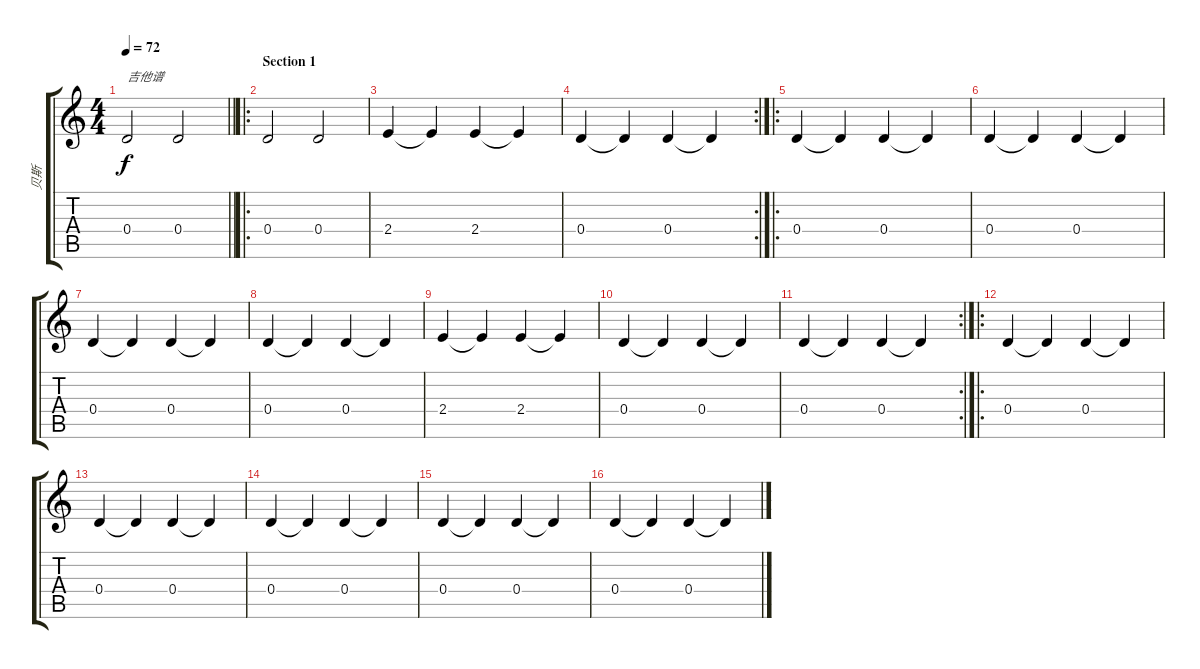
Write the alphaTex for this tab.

\track ("贝斯" "贝斯") {instrument electricbassfinger}
\staff {score tabs}
\tuning (E4 B3 G3 D3 A2 E2) {hide}
\ts (4 4)
\tempo 72
\clef g2
\barLineRight lightlight
\ks c
0.4.2{txt "吉他谱" dy f instrument electricbassfinger} 0.4.2 |
\ro
\section ("" "Section 1")
0.4.2 0.4.2 |
2.4.4 2.4{t}.4 2.4.4 2.4{t}.4 |
\rc 2
0.4.4 0.4{t}.4 0.4.4 0.4{t}.4 |
\ro
0.4.4 0.4{t}.4 0.4.4 0.4{t}.4 |
0.4.4 0.4{t}.4 0.4.4 0.4{t}.4 |
0.4.4 0.4{t}.4 0.4.4 0.4{t}.4 |
0.4.4 0.4{t}.4 0.4.4 0.4{t}.4 |
2.4.4 2.4{t}.4 2.4.4 2.4{t}.4 |
0.4.4 0.4{t}.4 0.4.4 0.4{t}.4 |
\rc 2
0.4.4 0.4{t}.4 0.4.4 0.4{t}.4 |
\ro
0.4.4 0.4{t}.4 0.4.4 0.4{t}.4 |
0.4.4 0.4{t}.4 0.4.4 0.4{t}.4 |
0.4.4 0.4{t}.4 0.4.4 0.4{t}.4 |
0.4.4 0.4{t}.4 0.4.4 0.4{t}.4 |
0.4.4 0.4{t}.4 0.4.4 0.4{t}.4
